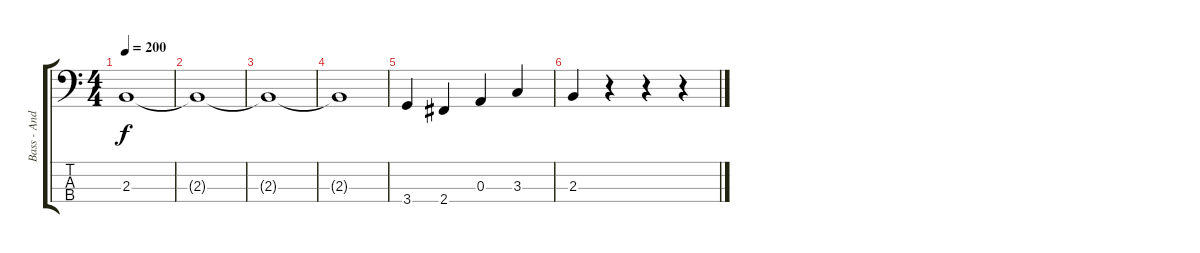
\track ("Bass - Andy Laux" "Bass - And") {instrument electricbasspick}
\staff {score tabs}
\tuning (G2 D2 A1 E1) {hide}
\ts (4 4)
\tempo 200
\clef f4
\ks c
2.3{t}.1{dy f} |
2.3{t}.1 |
2.3{t}.1 |
2.3{t}.1 |
3.4.4 2.4.4 0.3.4 3.3.4 |
2.3.4 r.4 r.4 r.4
